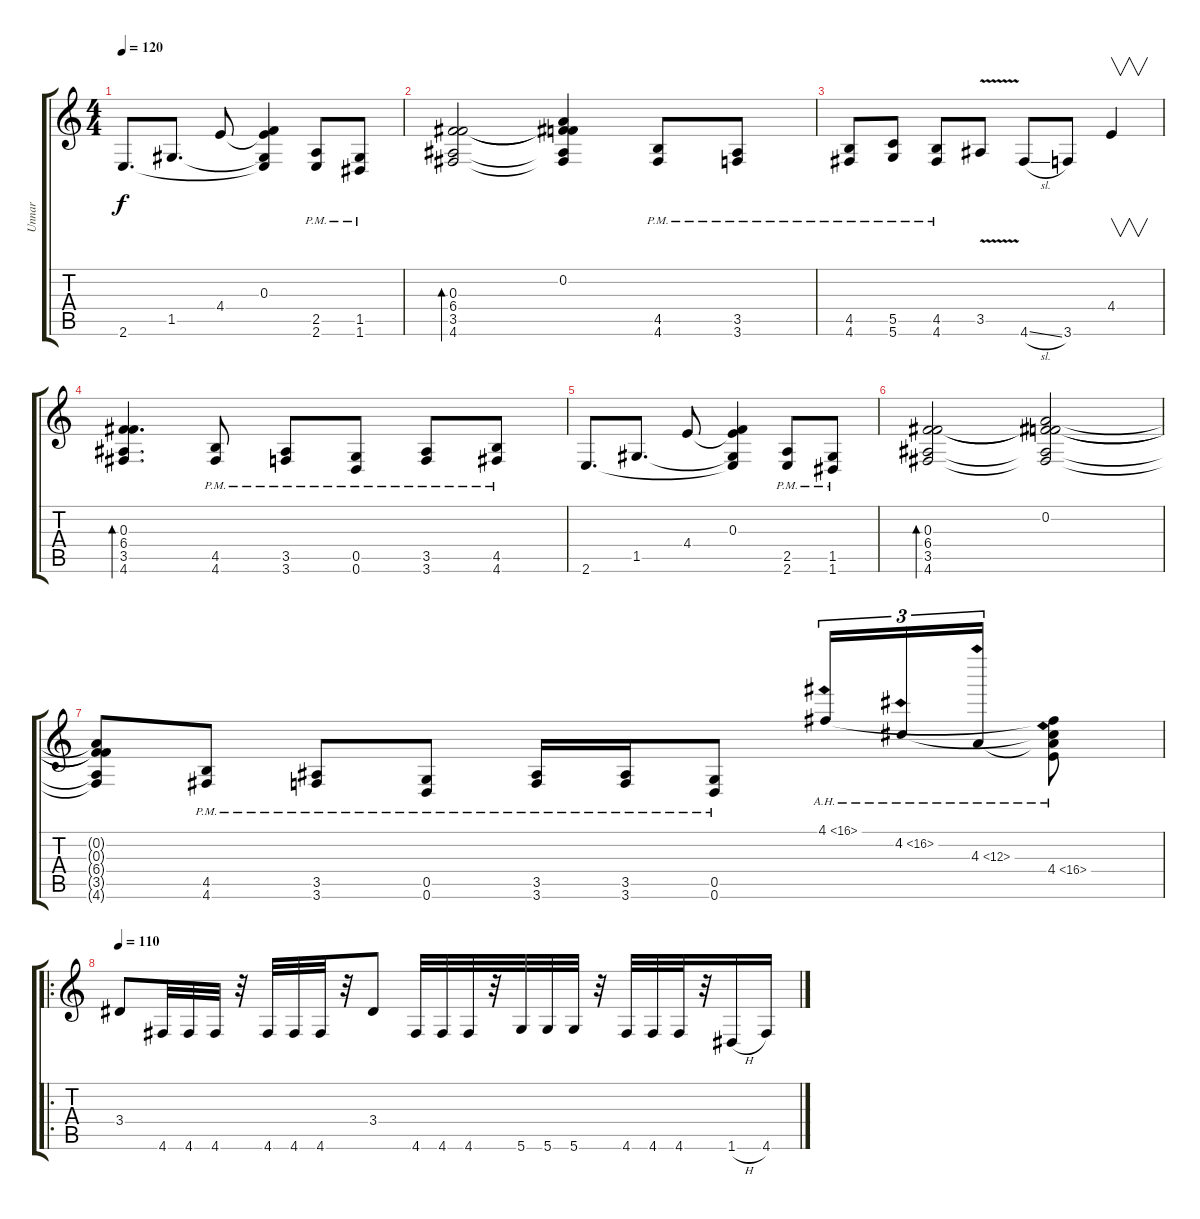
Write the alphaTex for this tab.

\track ("Unnar" "Unnar") {instrument distortionguitar}
\staff {score tabs}
\tuning (D4 A3 F3 C3 G2 D2) {hide}
\ts (4 4)
\tempo 120
\clef g2
\ks c
2.6.8{d dy f} 1.5.8{d} 4.4.8 (0.3 4.4{t} 1.5{t} 2.6{t}).4 (2.5{pm} 2.6{pm}).8 (1.5{pm} 1.6{pm}).8 |
(0.3 6.4 3.5 4.6).2{bd 480} (0.2 0.3{t} 6.4{t} 3.5{t} 4.6{t}).4 (4.5{pm} 4.6{pm}).8 (3.5{pm} 3.6{pm}).8 |
(4.5{pm} 4.6{pm}).8 (5.5{pm} 5.6{pm}).8 (4.5{pm} 4.6{pm}).8 3.5{v}.8 4.6{sl}.8 3.6.8 4.4.4{v} |
(0.3 6.4 3.5 4.6).4{d bd 480} (4.5{pm} 4.6{pm}).8 (3.5{pm} 3.6{pm}).8 (0.5{pm} 0.6{pm}).8 (3.5{pm} 3.6{pm}).8 (4.5{pm} 4.6{pm}).8 |
2.6.8{d} 1.5.8{d} 4.4.8 (0.3 4.4{t} 1.5{t} 2.6{t}).4 (2.5{pm} 2.6{pm}).8 (1.5{pm} 1.6{pm}).8 |
(0.3 6.4 3.5 4.6).2{bd 480} (0.2 0.3{t} 6.4{t} 3.5{t} 4.6{t}).2 |
(0.2{t} 0.3{t} 6.4{t} 3.5{t} 4.6{t}).8 (4.5{pm} 4.6{pm}).8 (3.5{pm} 3.6{pm}).8 (0.5{pm} 0.6{pm}).8 (3.5{pm} 3.6{pm}).16 (3.5{pm} 3.6{pm}).16 (0.5{pm} 0.6{pm}).8 4.1{ah 12}.16{tu (3 2)} 4.2{ah 12}.16{tu (3 2)} 4.3{ah 8}.16{tu (3 2)} (4.1{t} 4.2{t} 4.3{t} 4.4{ah 12}).8 |
\ro
\tempo 110
3.4.8 4.6.32 4.6.32 4.6.32 r.32 4.6.32 4.6.32 4.6.32 r.32 3.4.8 4.6.32 4.6.32 4.6.32 r.32 5.6.32 5.6.32 5.6.32 r.32 4.6.32 4.6.32 4.6.32 r.32 1.6{h}.16 4.6.16
